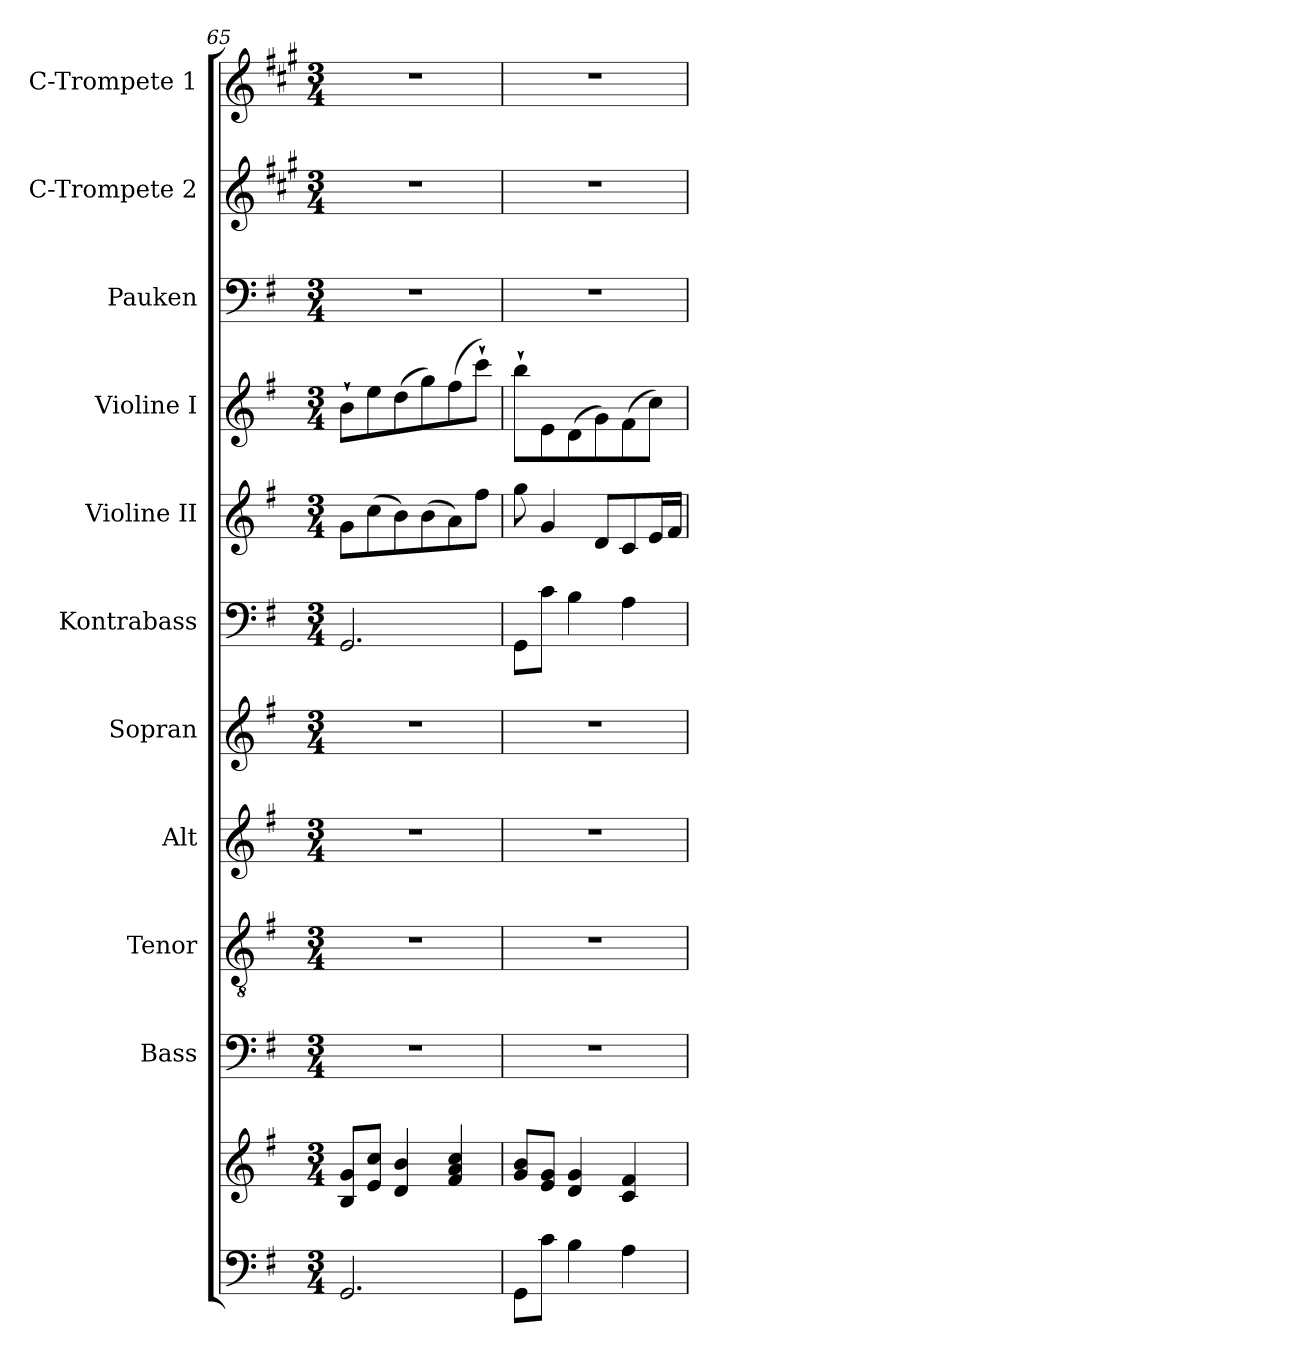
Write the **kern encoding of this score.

**kern	**kern	**kern	**kern	**kern	**kern	**kern	**kern	**kern	**kern	**kern	**kern
*part11	*part11	*part10	*part9	*part8	*part7	*part6	*part5	*part4	*part3	*part2	*part1
*staff12	*staff11	*staff10	*staff9	*staff8	*staff7	*staff6	*staff5	*staff4	*staff3	*staff2	*staff1
*	*	*I"Bass	*I"Tenor	*I"Alt	*I"Sopran	*I"Kontrabass	*I"Violine II	*I"Violine I	*I"Pauken	*I"C-Trompete 2	*I"C-Trompete 1
*	*	*I'B.	*I'T.	*I'A.	*I'S.	*I'Kb.	*I'Vl. II	*I'Vl. I	*I'Pk.	*I'C Trp. 2	*I'C Trp. 1
!!LO:PB:g=z
*clefF4	*clefG2	*clefF4	*clefGv2	*clefG2	*clefG2	*clefF4	*clefG2	*clefG2	*clefF4	*clefG2	*clefG2
*	*	*	*	*	*	*ITrd7c12	*	*	*	*ITrd1c2	*ITrd1c2
*k[f#]	*k[f#]	*k[f#]	*k[f#]	*k[f#]	*k[f#]	*k[f#]	*k[f#]	*k[f#]	*k[f#]	*k[f#]	*k[f#]
*G:	*G:	*G:	*G:	*G:	*G:	*G:	*G:	*G:	*G:	*G:	*G:
*M3/4	*M3/4	*M3/4	*M3/4	*M3/4	*M3/4	*M3/4	*M3/4	*M3/4	*M3/4	*M3/4	*M3/4
=65	=65	=65	=65	=65	=65	=65	=65	=65	=65	=65	=65
2.GG/	8B/ 8g/L	2.r	2.r	2.r	2.r	2.GGG/	8g\L	8b`>\L	2.r	2.r	2.r
.	8e/ 8cc/J	.	.	.	.	.	(>8cc\	8ee\	.	.	.
.	4d/ 4b/	.	.	.	.	.	8b\)	(>8dd\	.	.	.
.	.	.	.	.	.	.	(>8b\	8gg\)	.	.	.
.	4f#/ 4a/ 4cc/	.	.	.	.	.	8a\)	(>8ff#\	.	.	.
.	.	.	.	.	.	.	8ff#\J	8ccc`>\J)	.	.	.
=66	=66	=66	=66	=66	=66	=66	=66	=66	=66	=66	=66
8GG\L	8g/ 8b/L	2.r	2.r	2.r	2.r	8GGG\L	8gg\	8bb`>\L	2.r	2.r	2.r
8c\J	8e/ 8g/J	.	.	.	.	8C\J	4g/	8e\	.	.	.
4B\	4d/ 4g/	.	.	.	.	4BB\	.	(>8d\	.	.	.
.	.	.	.	.	.	.	8d/L	8g\)	.	.	.
4A\	4c/ 4f#/	.	.	.	.	4AA\	8c/	(>8f#\	.	.	.
.	.	.	.	.	.	.	16e/L	8cc\J)	.	.	.
.	.	.	.	.	.	.	16f#/JJ	.	.	.	.
=	=	=	=	=	=	=	=	=	=	=	=
*-	*-	*-	*-	*-	*-	*-	*-	*-	*-	*-	*-
